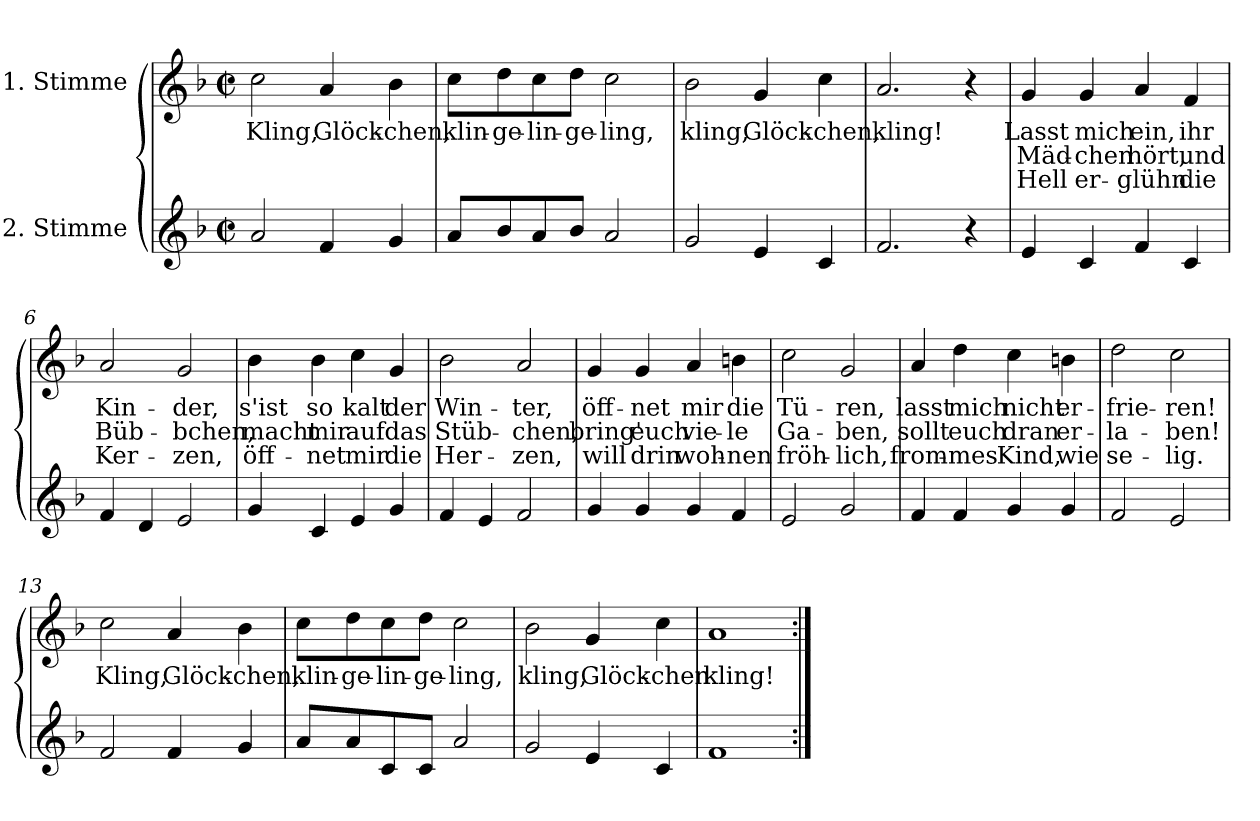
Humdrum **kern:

**kern	**kern	**text	**text	**text
*part2	*part1	*part1	*part1	*part1
*staff2	*staff1	*staff1	*staff1	*staff1
*I"2. Stimme	*I"1. Stimme	*	*	*
*clefG2	*clefG2	*	*	*
*k[b-]	*k[b-]	*	*	*
*M2/2	*M2/2	*	*	*
*met(c|)	*met(c|)	*	*	*
*MM120	*MM120	*	*	*
=1	=1	=1	=1	=1
2a/	2cc\	Kling,	.	.
4f/	4a/	Glöck-	.	.
4g/	4b-\	-chen,	.	.
=2	=2	=2	=2	=2
8a/L	8cc\L	klin-	.	.
8b-/	8dd\	-ge-	.	.
8a/	8cc\	-lin-	.	.
8b-/J	8dd\J	-ge-	.	.
2a/	2cc\	-ling,	.	.
=3	=3	=3	=3	=3
2g/	2b-\	kling,	.	.
4e/	4g/	Glöck-	.	.
4c/	4cc\	-chen,	.	.
=4	=4	=4	=4	=4
2.f/	2.a/	kling!	.	.
4r	4r	.	.	.
!!LO:LB:g=z
=5	=5	=5	=5	=5
4e/	4g/	Lasst	Mäd-	Hell
4c/	4g/	mich	-chen	er-
4f/	4a/	ein,	hört,	-glühn
4c/	4f/	ihr	und	die
=6	=6	=6	=6	=6
4f/	2a/	Kin-	Büb-	Ker-
4d/	.	.	.	.
2e/	2g/	-der,	-bchen,	-zen,
=7	=7	=7	=7	=7
4g/	4b-\	s'ist	macht	öff-
4c/	4b-\	so	mir	-net
4e/	4cc\	kalt	auf	mir
4g/	4g/	der	das	die
=8	=8	=8	=8	=8
4f/	2b-\	Win-	Stüb-	Her-
4e/	.	.	.	.
2f/	2a/	-ter,	-chen,	-zen,
=9	=9	=9	=9	=9
4g/	4g/	öff-	bring'	will
4g/	4g/	-net	euch	drin
4g/	4a/	mir	vie-	woh-
4f/	4bn\	die	-le	-nen
!!LO:LB:g=z
=10	=10	=10	=10	=10
2e/	2cc\	Tü-	Ga-	fröh-
2g/	2g/	-ren,	-ben,	-lich,
=11	=11	=11	=11	=11
4f/	4a/	lasst	sollt	from-
4f/	4dd\	mich	euch	-mes
4g/	4cc\	nicht	dran	Kind,
4g/	4bn\	er-	er-	wie
=12	=12	=12	=12	=12
2f/	2dd\	-frie-	-la-	se-
2e/	2cc\	-ren!	-ben!	-lig.
=13	=13	=13	=13	=13
2f/	2cc\	Kling,	.	.
4f/	4a/	Glöck-	.	.
4g/	4b-\	-chen,	.	.
=14	=14	=14	=14	=14
8a/L	8cc\L	klin-	.	.
8a/	8dd\	-ge-	.	.
8c/	8cc\	-lin-	.	.
8c/J	8dd\J	-ge-	.	.
2a/	2cc\	-ling,	.	.
!!LO:LB:g=z
=15	=15	=15	=15	=15
2g/	2b-\	kling,	.	.
4e/	4g/	Glöck-	.	.
4c/	4cc\	-chen	.	.
=16	=16	=16	=16	=16
1f	1a	kling!	.	.
=:|!	=:|!	=:|!	=:|!	=:|!
*-	*-	*-	*-	*-
